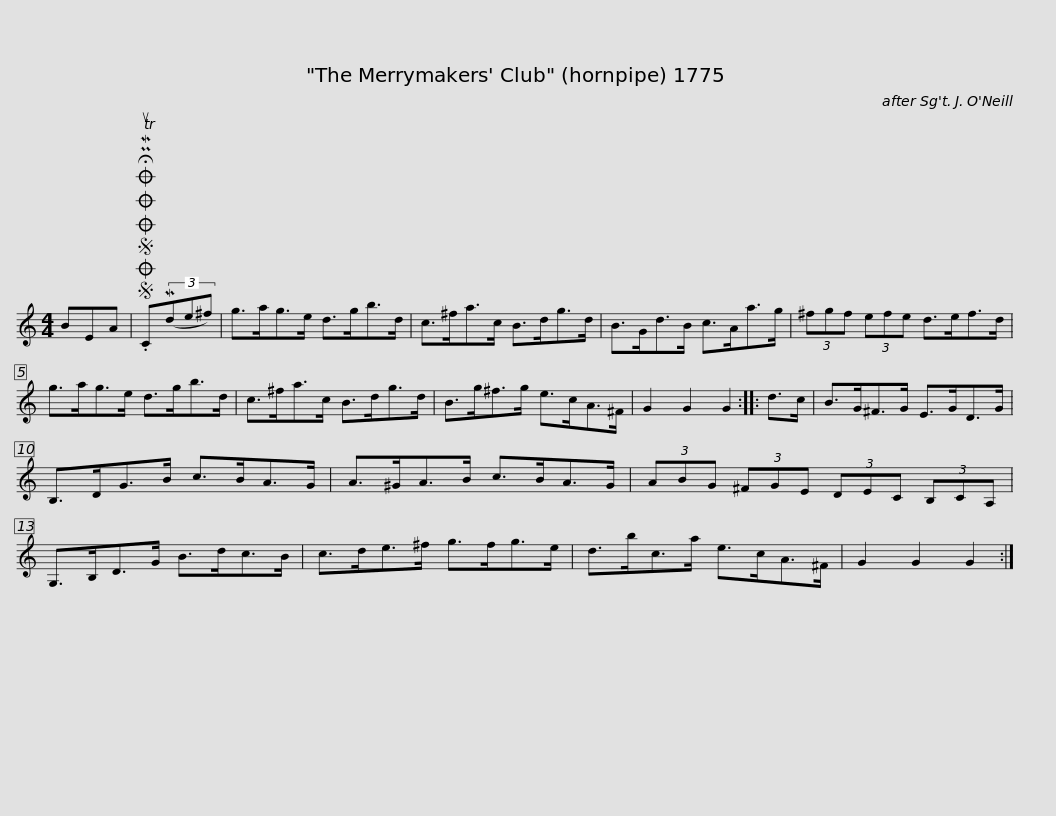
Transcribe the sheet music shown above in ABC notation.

X:1
L:1/8
M:4/4
I:linebreak $
K:C
V:1 treble
V:1
 BEA |SOSOOO .!fermata!PMTuC(3(Mde^f) | g>ag>e d>gb>d | c>^fa>c B>dg>d | B>Gd>B c>Aa>g |$ %5
 (3^fgf (3efe d>ef>d | g>ag>e d>gb>d | c>^fa>c B>dg>d | B>g^f>g e>cA>^F | G2 G2 G2 ::$ %10
 d>c | B>G^F>G E>GD>G | B,>DG>B c>BA>G | A>^GA>B c>BA>G |$ (3ABG (3^FGE (3DEC (3B,CA, | %15
 G,>B,D>G B>dc>B | c>de>^f g>fg>e | d>bc>a e>cA>^F | G2 G2 G2 :| %19
